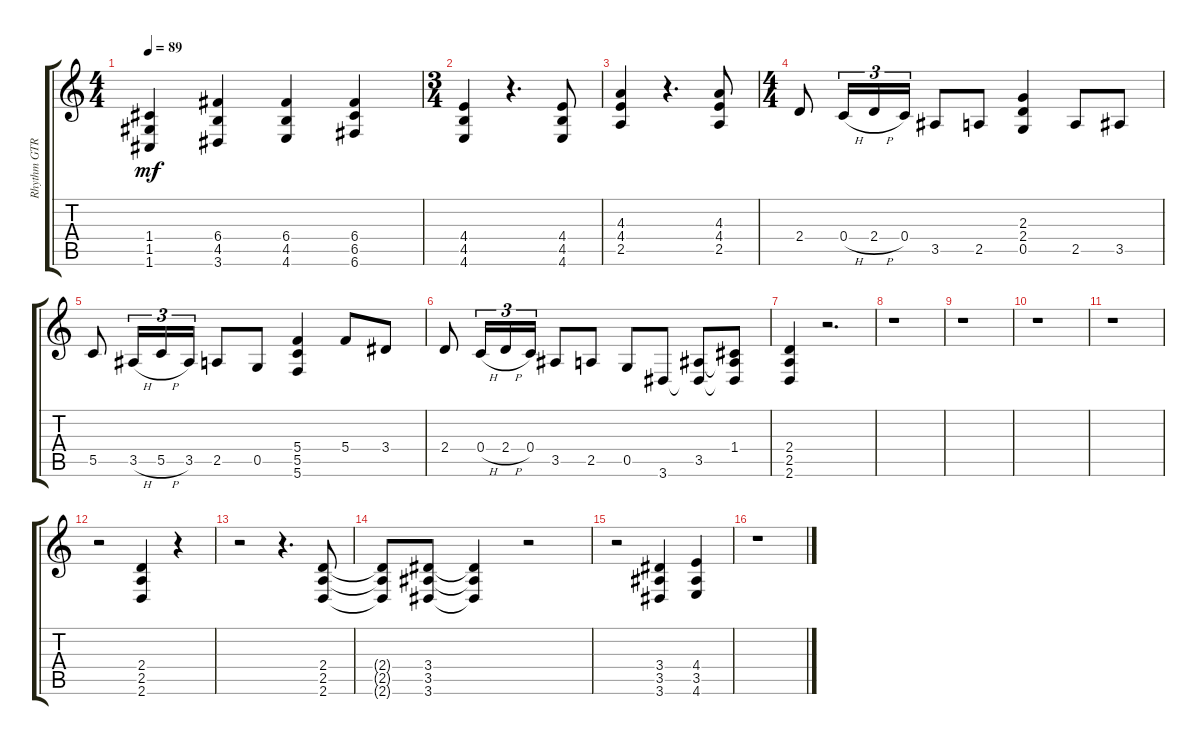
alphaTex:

\track ("Rhythm GTR 2" "Rhythm GTR") {instrument overdrivenguitar}
\staff {score tabs}
\tuning (D4 A3 F3 C3 G2 C2) {hide}
\ts (4 4)
\tempo 89
\clef g2
\ks aminor
(1.4 1.5 1.6).4{dy mf} (6.4 4.5 3.6).4 (6.4 4.5 4.6).4 (6.4 6.5 6.6).4 |
\ts (3 4)
(4.4 4.5 4.6).4 r.4{d} (4.4 4.5 4.6).8 |
(4.3 4.4 2.5).4 r.4{d} (4.3 4.4 2.5).8 |
\ts (4 4)
2.4.8 0.4{h}.16{tu (3 2)} 2.4{h}.16{tu (3 2)} 0.4.16{tu (3 2)} 3.5.8 2.5.8 (2.3 2.4 0.5).4 2.5.8 3.5.8 |
5.5.8 3.5{h}.16{tu (3 2)} 5.5{h}.16{tu (3 2)} 3.5.16{tu (3 2)} 2.5.8 0.5.8 (5.4 5.5 5.6).4 5.4.8 3.4.8 |
2.4.8 0.4{h}.16{tu (3 2)} 2.4{h}.16{tu (3 2)} 0.4.16{tu (3 2)} 3.5.8 2.5.8 0.5.8 3.6.8 (3.5 3.6{t}).8 (1.4 3.5{t} 3.6{t}).8 |
(2.4 2.5 2.6).4 r.2{d} |
r.1 |
r.1 |
r.1 |
r.1 |
r.2 (2.4 2.5 2.6).4 r.4 |
r.2 r.4{d} (2.4 2.5 2.6).8 |
(2.4{t} 2.5{t} 2.6{t}).8 (3.4 3.5 3.6).8 (3.4{t} 3.5{t} 3.6{t}).4 r.2 |
r.2 (3.4 3.5 3.6).4 (4.4 3.5 4.6).4 |
r.1
